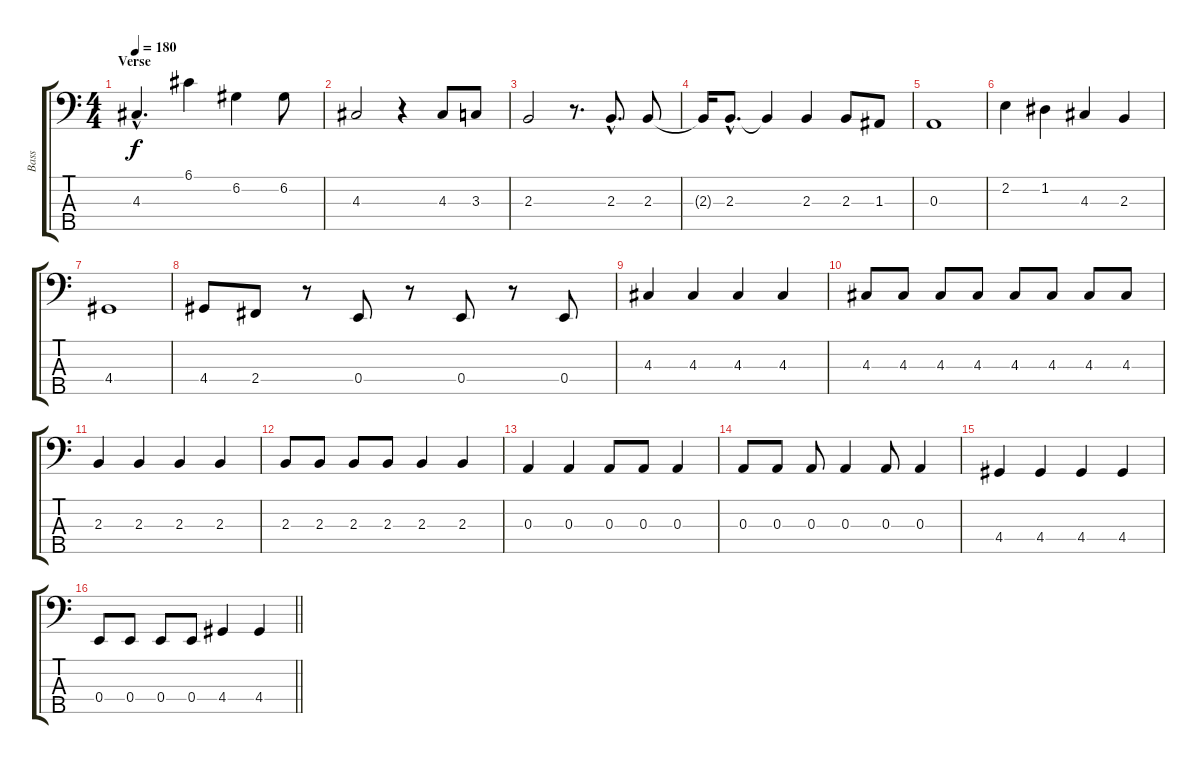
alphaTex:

\track ("Bass" "Bass") {instrument slapbass1}
\staff {score tabs}
\tuning (G2 D2 A1 E1 B0) {hide}
\ts (4 4)
\section ("" "Verse ")
\tempo 180
\clef f4
\ks c
4.3{hac}.4{d dy f instrument electricbassfinger} 6.1.4 6.2.4 6.2.8 |
4.3.2 r.4 4.3.8 3.3.8 |
2.3.2 r.8{d} 2.3{hac}.8{d} 2.3.8 |
2.3{t}.16 2.3{hac}.8{d} 2.3{t}.4 2.3.4 2.3.8 1.3.8 |
0.3.1 |
2.2.4 1.2.4 4.3.4 2.3.4 |
4.4.1 |
4.4.8 2.4.8 r.8 0.4.8 r.8 0.4.8 r.8 0.4.8 |
4.3.4 4.3.4 4.3.4 4.3.4 |
4.3.8 4.3.8 4.3.8 4.3.8 4.3.8 4.3.8 4.3.8 4.3.8 |
2.3.4 2.3.4 2.3.4 2.3.4 |
2.3.8 2.3.8 2.3.8 2.3.8 2.3.4 2.3.4 |
0.3.4 0.3.4 0.3.8 0.3.8 0.3.4 |
0.3.8 0.3.8 0.3.8 0.3.4 0.3.8 0.3.4 |
4.4.4 4.4.4 4.4.4 4.4.4 |
\barLineRight lightlight
0.4.8 0.4.8 0.4.8 0.4.8 4.4.4 4.4.4
